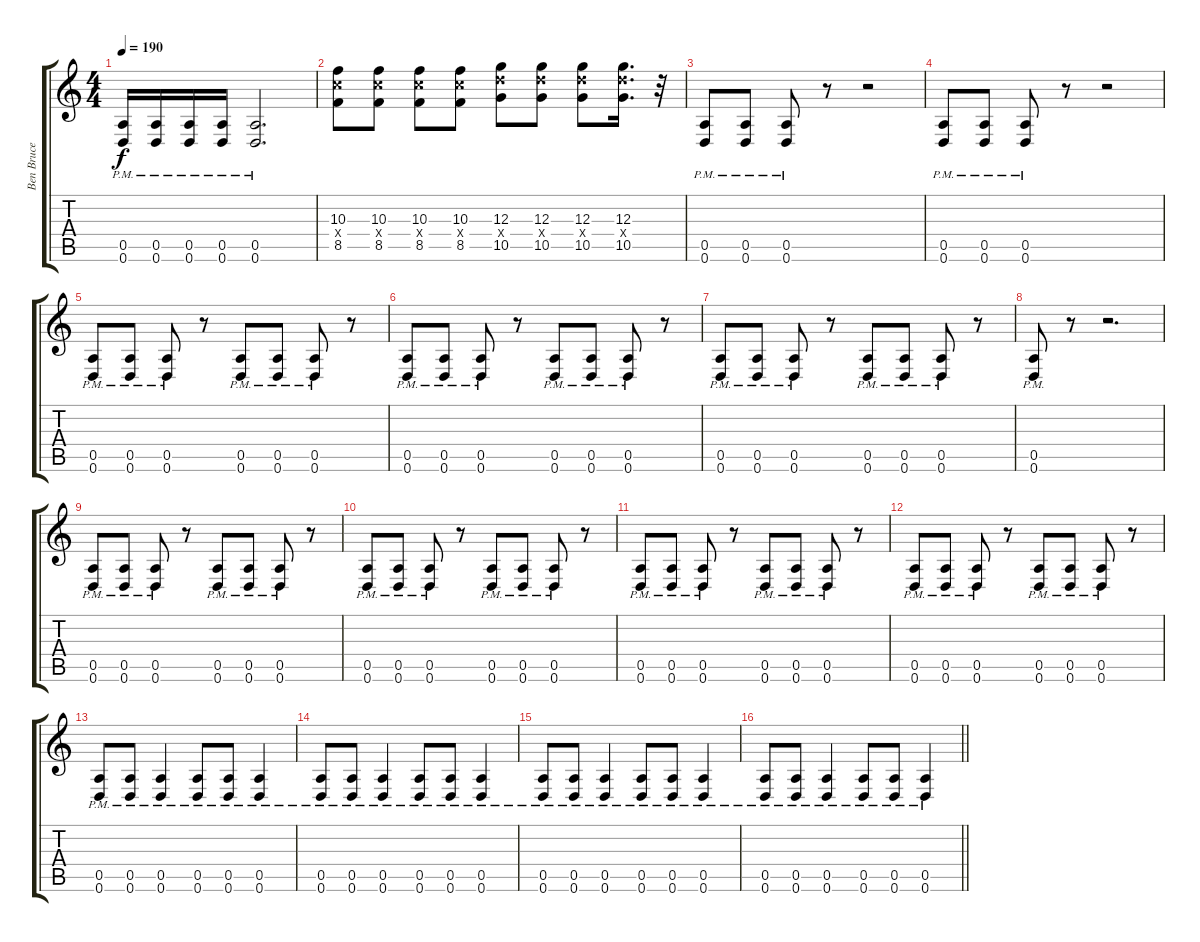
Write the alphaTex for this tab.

\track ("Ben Bruce" "Ben Bruce") {instrument distortionguitar}
\staff {score tabs}
\tuning (E4 B3 G3 D3 A2 D2) {hide}
\ts (4 4)
\tempo 190
\clef g2
\ks c
(0.5{pm} 0.6{pm}).16{dy f} (0.5{pm} 0.6{pm}).16 (0.5{pm} 0.6{pm}).16 (0.5{pm} 0.6{pm}).16 (0.5{pm} 0.6{pm}).2{d} |
(10.3 10.4{x} 8.5).8 (10.3 10.4{x} 8.5).8 (10.3 10.4{x} 8.5).8 (10.3 10.4{x} 8.5).8 (12.3 12.4{x} 10.5).8 (12.3 12.4{x} 10.5).8 (12.3 12.4{x} 10.5).8 (12.3 12.4{x} 10.5).16{d} r.32{volume 9} |
(0.5{pm} 0.6{pm}).8{volume 13} (0.5{pm} 0.6{pm}).8 (0.5{pm} 0.6{pm}).8 r.8 r.2 |
(0.5{pm} 0.6{pm}).8 (0.5{pm} 0.6{pm}).8 (0.5{pm} 0.6{pm}).8 r.8 r.2 |
(0.5{pm} 0.6{pm}).8 (0.5{pm} 0.6{pm}).8 (0.5{pm} 0.6{pm}).8 r.8 (0.5{pm} 0.6{pm}).8 (0.5{pm} 0.6{pm}).8 (0.5{pm} 0.6{pm}).8 r.8 |
(0.5{pm} 0.6{pm}).8 (0.5{pm} 0.6{pm}).8 (0.5{pm} 0.6{pm}).8 r.8 (0.5{pm} 0.6{pm}).8 (0.5{pm} 0.6{pm}).8 (0.5{pm} 0.6{pm}).8 r.8 |
(0.5{pm} 0.6{pm}).8 (0.5{pm} 0.6{pm}).8 (0.5{pm} 0.6{pm}).8 r.8 (0.5{pm} 0.6{pm}).8 (0.5{pm} 0.6{pm}).8 (0.5{pm} 0.6{pm}).8 r.8 |
(0.5{pm} 0.6{pm}).8 r.8 r.2{d} |
(0.5{pm} 0.6{pm}).8 (0.5{pm} 0.6{pm}).8 (0.5{pm} 0.6{pm}).8 r.8 (0.5{pm} 0.6{pm}).8 (0.5{pm} 0.6{pm}).8 (0.5{pm} 0.6{pm}).8 r.8 |
(0.5{pm} 0.6{pm}).8 (0.5{pm} 0.6{pm}).8 (0.5{pm} 0.6{pm}).8 r.8 (0.5{pm} 0.6{pm}).8 (0.5{pm} 0.6{pm}).8 (0.5{pm} 0.6{pm}).8 r.8 |
(0.5{pm} 0.6{pm}).8 (0.5{pm} 0.6{pm}).8 (0.5{pm} 0.6{pm}).8 r.8 (0.5{pm} 0.6{pm}).8 (0.5{pm} 0.6{pm}).8 (0.5{pm} 0.6{pm}).8 r.8 |
(0.5{pm} 0.6{pm}).8 (0.5{pm} 0.6{pm}).8 (0.5{pm} 0.6{pm}).8 r.8 (0.5{pm} 0.6{pm}).8 (0.5{pm} 0.6{pm}).8 (0.5{pm} 0.6{pm}).8 r.8 |
(0.5{pm} 0.6{pm}).8 (0.5{pm} 0.6{pm}).8 (0.5{pm} 0.6{pm}).4 (0.5{pm} 0.6{pm}).8 (0.5{pm} 0.6{pm}).8 (0.5{pm} 0.6{pm}).4 |
(0.5{pm} 0.6{pm}).8 (0.5{pm} 0.6{pm}).8 (0.5{pm} 0.6{pm}).4 (0.5{pm} 0.6{pm}).8 (0.5{pm} 0.6{pm}).8 (0.5{pm} 0.6{pm}).4 |
(0.5{pm} 0.6{pm}).8 (0.5{pm} 0.6{pm}).8 (0.5{pm} 0.6{pm}).4 (0.5{pm} 0.6{pm}).8 (0.5{pm} 0.6{pm}).8 (0.5{pm} 0.6{pm}).4 |
\barLineRight lightlight
(0.5{pm} 0.6{pm}).8 (0.5{pm} 0.6{pm}).8 (0.5{pm} 0.6{pm}).4 (0.5{pm} 0.6{pm}).8 (0.5{pm} 0.6{pm}).8 (0.5{pm} 0.6{pm}).4
